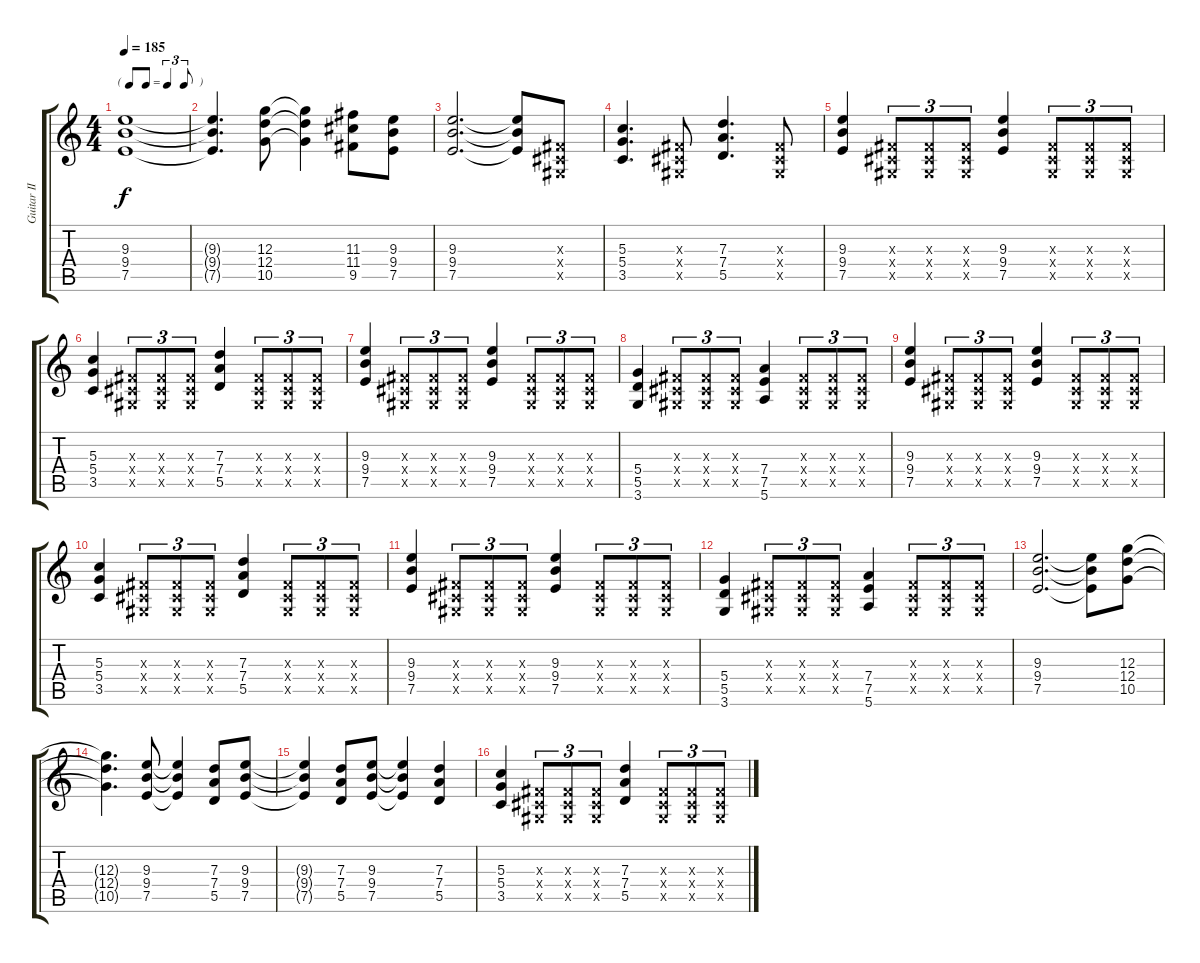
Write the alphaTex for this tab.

\track ("Guitar II" "Guitar II") {instrument overdrivenguitar}
\staff {score tabs}
\tuning (E4 B3 G3 D3 A2 E2) {hide}
\ts (4 4)
\tf triplet8th
\tempo 185
\clef g2
\ks c
(9.3 9.4 7.5).1{dy f} |
(9.3{t} 9.4{t} 7.5{t}).4{d} (12.3 12.4 10.5).8 (12.3{t} 12.4{t} 10.5{t}).4 (11.3 11.4 9.5).8 (9.3 9.4 7.5).8 |
(9.3 9.4 7.5).2{d} (9.3{t} 9.4{t} 7.5{t}).8 (-1.3{x} -1.4{x} -1.5{x}).8 |
(5.3 5.4 3.5).4{d} (-1.3{x} -1.4{x} -1.5{x}).8 (7.3 7.4 5.5).4{d} (-1.3{x} -1.4{x} -1.5{x}).8 |
(9.3 9.4 7.5).4 (-1.3{x} -1.4{x} -1.5{x}).8{tu (3 2)} (-1.3{x} -1.4{x} -1.5{x}).8{tu (3 2)} (-1.3{x} -1.4{x} -1.5{x}).8{tu (3 2)} (9.3 9.4 7.5).4 (-1.3{x} -1.4{x} -1.5{x}).8{tu (3 2)} (-1.3{x} -1.4{x} -1.5{x}).8{tu (3 2)} (-1.3{x} -1.4{x} -1.5{x}).8{tu (3 2)} |
(5.3 5.4 3.5).4 (-1.3{x} -1.4{x} -1.5{x}).8{tu (3 2)} (-1.3{x} -1.4{x} -1.5{x}).8{tu (3 2)} (-1.3{x} -1.4{x} -1.5{x}).8{tu (3 2)} (7.3 7.4 5.5).4 (-1.3{x} -1.4{x} -1.5{x}).8{tu (3 2)} (-1.3{x} -1.4{x} -1.5{x}).8{tu (3 2)} (-1.3{x} -1.4{x} -1.5{x}).8{tu (3 2)} |
(9.3 9.4 7.5).4 (-1.3{x} -1.4{x} -1.5{x}).8{tu (3 2)} (-1.3{x} -1.4{x} -1.5{x}).8{tu (3 2)} (-1.3{x} -1.4{x} -1.5{x}).8{tu (3 2)} (9.3 9.4 7.5).4 (-1.3{x} -1.4{x} -1.5{x}).8{tu (3 2)} (-1.3{x} -1.4{x} -1.5{x}).8{tu (3 2)} (-1.3{x} -1.4{x} -1.5{x}).8{tu (3 2)} |
(5.4 5.5 3.6).4 (-1.3{x} -1.4{x} -1.5{x}).8{tu (3 2)} (-1.3{x} -1.4{x} -1.5{x}).8{tu (3 2)} (-1.3{x} -1.4{x} -1.5{x}).8{tu (3 2)} (7.4 7.5 5.6).4 (-1.3{x} -1.4{x} -1.5{x}).8{tu (3 2)} (-1.3{x} -1.4{x} -1.5{x}).8{tu (3 2)} (-1.3{x} -1.4{x} -1.5{x}).8{tu (3 2)} |
(9.3 9.4 7.5).4 (-1.3{x} -1.4{x} -1.5{x}).8{tu (3 2)} (-1.3{x} -1.4{x} -1.5{x}).8{tu (3 2)} (-1.3{x} -1.4{x} -1.5{x}).8{tu (3 2)} (9.3 9.4 7.5).4 (-1.3{x} -1.4{x} -1.5{x}).8{tu (3 2)} (-1.3{x} -1.4{x} -1.5{x}).8{tu (3 2)} (-1.3{x} -1.4{x} -1.5{x}).8{tu (3 2)} |
(5.3 5.4 3.5).4 (-1.3{x} -1.4{x} -1.5{x}).8{tu (3 2)} (-1.3{x} -1.4{x} -1.5{x}).8{tu (3 2)} (-1.3{x} -1.4{x} -1.5{x}).8{tu (3 2)} (7.3 7.4 5.5).4 (-1.3{x} -1.4{x} -1.5{x}).8{tu (3 2)} (-1.3{x} -1.4{x} -1.5{x}).8{tu (3 2)} (-1.3{x} -1.4{x} -1.5{x}).8{tu (3 2)} |
(9.3 9.4 7.5).4 (-1.3{x} -1.4{x} -1.5{x}).8{tu (3 2)} (-1.3{x} -1.4{x} -1.5{x}).8{tu (3 2)} (-1.3{x} -1.4{x} -1.5{x}).8{tu (3 2)} (9.3 9.4 7.5).4 (-1.3{x} -1.4{x} -1.5{x}).8{tu (3 2)} (-1.3{x} -1.4{x} -1.5{x}).8{tu (3 2)} (-1.3{x} -1.4{x} -1.5{x}).8{tu (3 2)} |
(5.4 5.5 3.6).4 (-1.3{x} -1.4{x} -1.5{x}).8{tu (3 2)} (-1.3{x} -1.4{x} -1.5{x}).8{tu (3 2)} (-1.3{x} -1.4{x} -1.5{x}).8{tu (3 2)} (7.4 7.5 5.6).4 (-1.3{x} -1.4{x} -1.5{x}).8{tu (3 2)} (-1.3{x} -1.4{x} -1.5{x}).8{tu (3 2)} (-1.3{x} -1.4{x} -1.5{x}).8{tu (3 2)} |
(9.3 9.4 7.5).2{d} (9.3{t} 9.4{t} 7.5{t}).8 (12.3 12.4 10.5).8 |
(12.3{t} 12.4{t} 10.5{t}).4{d} (9.3 9.4 7.5).8 (9.3{t} 9.4{t} 7.5{t}).4 (7.3 7.4 5.5).8 (9.3 9.4 7.5).8 |
(9.3{t} 9.4{t} 7.5{t}).4 (7.3 7.4 5.5).8 (9.3 9.4 7.5).8 (9.3{t} 9.4{t} 7.5{t}).4 (7.3 7.4 5.5).4 |
(5.3 5.4 3.5).4 (-1.3{x} -1.4{x} -1.5{x}).8{tu (3 2)} (-1.3{x} -1.4{x} -1.5{x}).8{tu (3 2)} (-1.3{x} -1.4{x} -1.5{x}).8{tu (3 2)} (7.3 7.4 5.5).4 (-1.3{x} -1.4{x} -1.5{x}).8{tu (3 2)} (-1.3{x} -1.4{x} -1.5{x}).8{tu (3 2)} (-1.3{x} -1.4{x} -1.5{x}).8{tu (3 2)}
